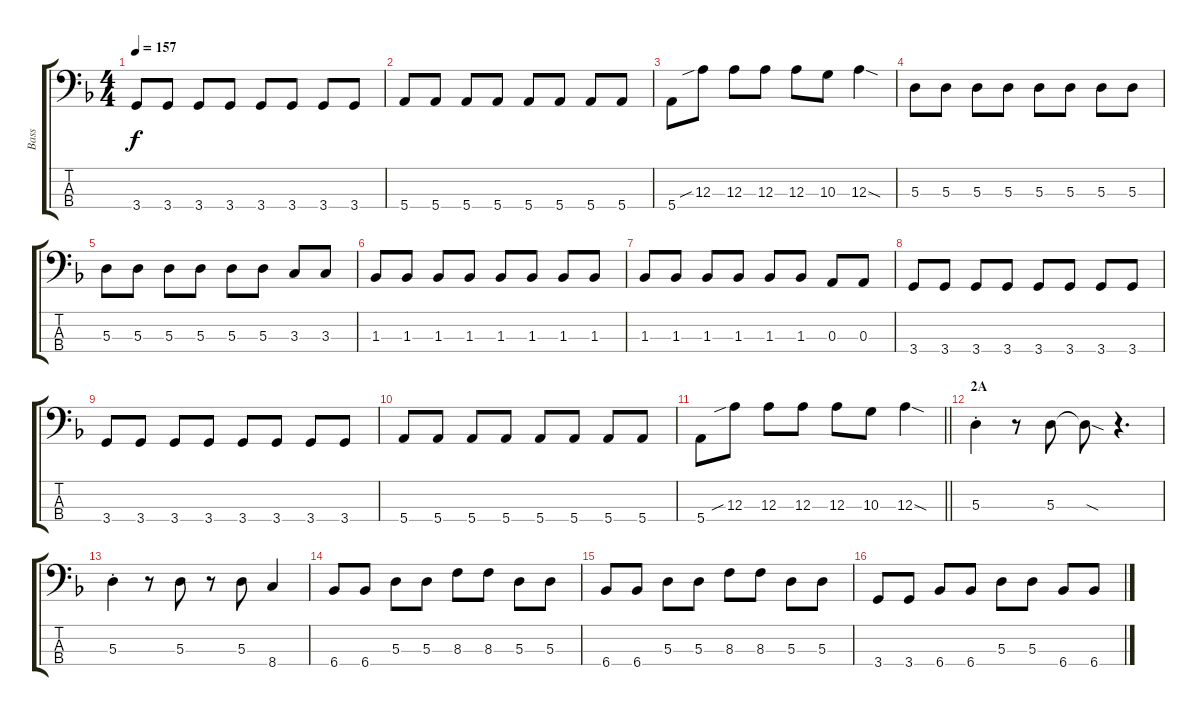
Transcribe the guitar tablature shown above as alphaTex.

\track ("Bass" "Bass") {instrument electricbasspick}
\staff {score tabs}
\tuning (G2 D2 A1 E1) {hide}
\ts (4 4)
\tempo 157
\clef f4
\ks f
3.4.8{dy f} 3.4.8 3.4.8 3.4.8 3.4.8 3.4.8 3.4.8 3.4.8 |
5.4.8 5.4.8 5.4.8 5.4.8 5.4.8 5.4.8 5.4.8 5.4.8 |
5.4.8 12.3{sib}.8 12.3.8 12.3.8 12.3.8 10.3.8 12.3{sod}.4 |
5.3.8 5.3.8 5.3.8 5.3.8 5.3.8 5.3.8 5.3.8 5.3.8 |
5.3.8 5.3.8 5.3.8 5.3.8 5.3.8 5.3.8 3.3.8 3.3.8 |
1.3.8 1.3.8 1.3.8 1.3.8 1.3.8 1.3.8 1.3.8 1.3.8 |
1.3.8 1.3.8 1.3.8 1.3.8 1.3.8 1.3.8 0.3.8 0.3.8 |
3.4.8 3.4.8 3.4.8 3.4.8 3.4.8 3.4.8 3.4.8 3.4.8 |
3.4.8 3.4.8 3.4.8 3.4.8 3.4.8 3.4.8 3.4.8 3.4.8 |
5.4.8 5.4.8 5.4.8 5.4.8 5.4.8 5.4.8 5.4.8 5.4.8 |
\barLineRight lightlight
5.4.8 12.3{sib}.8 12.3.8 12.3.8 12.3.8 10.3.8 12.3{sod}.4 |
\section ("" "2A")
5.3{st}.4 r.8 5.3.8 5.3{sod t}.8 r.4{d} |
5.3{st}.4 r.8 5.3.8 r.8 5.3.8 8.4.4 |
6.4.8 6.4.8 5.3.8 5.3.8 8.3.8 8.3.8 5.3.8 5.3.8 |
6.4.8 6.4.8 5.3.8 5.3.8 8.3.8 8.3.8 5.3.8 5.3.8 |
3.4.8 3.4.8 6.4.8 6.4.8 5.3.8 5.3.8 6.4.8 6.4.8
